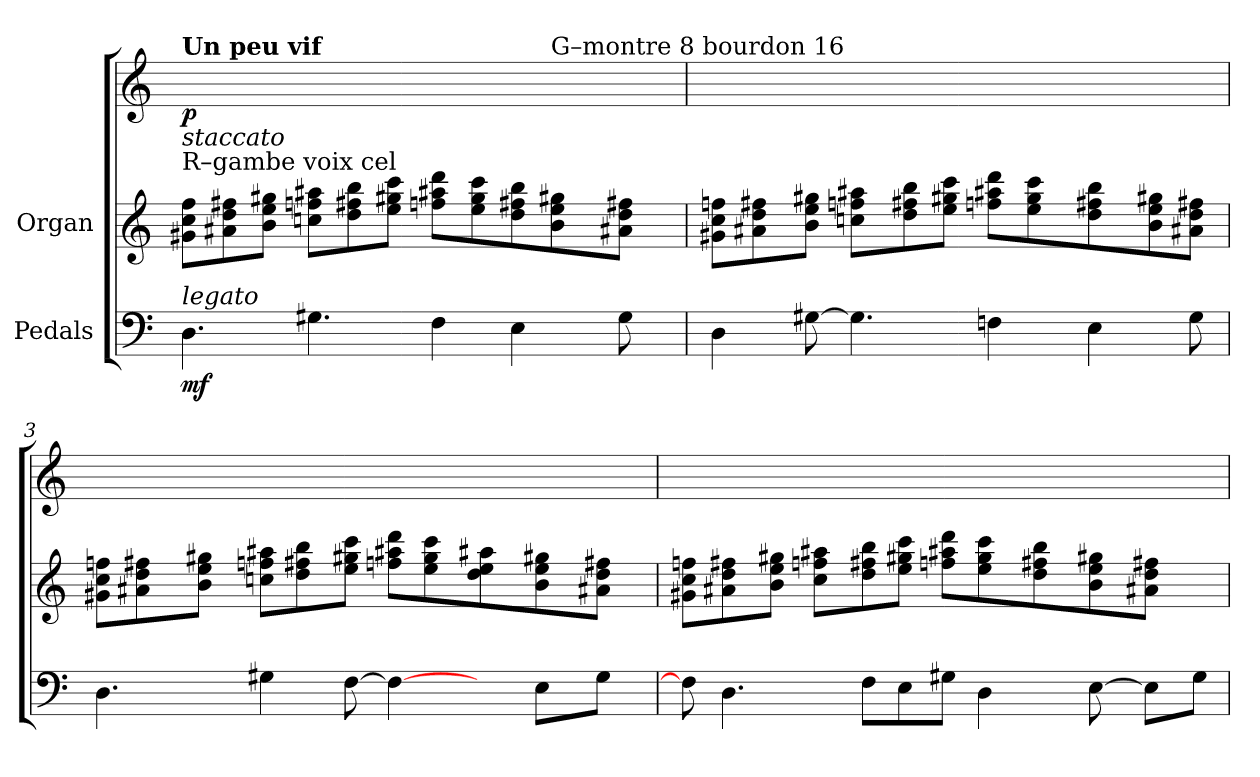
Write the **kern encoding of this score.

**kern	**dynam	**kern	**kern	**dynam
*part2	*part2	*part1	*part1	*part1
*staff3	*staff3	*staff2	*staff1	*staff1/2
*I"Pedals	*	*I"Organ	*	*
*clefF4	*	*clefG2	*clefG2	*
*k[]	*	*k[]	*k[]	*
*C:	*	*C:	*C:	*
=1	=1	=1	=1	=1
!	!	!	!LO:TX:a:B:t=Un peu vif	!
!	!	!LO:TX:a:t=R–gambe voix cel	!	!
!	!	!LO:TX:a:i:t=staccato	!	!
!LO:TX:a:i:t=legato	!	!	!	!
4.D	mf	8g#X 8cc 8ffL	2.ryy	p
.	.	8a#X 8dd 8ff#X	.	.
.	.	8b 8ee 8gg#XJ	.	.
4.G#X	.	8ccn 8ffn 8aa#XL	.	.
.	.	8dd 8ff#X 8bb	.	.
.	.	8ee 8gg#X 8cccJ	.	.
4F	.	8ffn 8aa#X 8dddL	4ryy	.
.	.	8ee 8gg# 8ccc	.	.
4E	.	8dd 8ff#X 8bb	8ryy	.
!	!	!	!LO:TX:a:t=G–montre 8 bourdon 16	!
.	.	8b 8ee 8gg#X	28ryy	.
.	.	.	28ryy	.
.	.	.	28ryy	.
.	.	.	28ryy	.
8G#	.	8a#X 8dd 8ff#XJ	.	.
.	.	.	28ryy	.
.	.	.	28ryy	.
.	.	.	28ryy	.
=2	=2	=2	=2	=2
4D	.	8g#X 8cc 8ffnL	8.ryy	.
.	.	8a#X 8dd 8ff#X	.	.
.	.	.	16ryy	.
[8G#X	.	8b 8ee 8gg#XJ	8ryy	.
4.G#]	.	8ccn 8ffn 8aa#XL	16ryy	.
.	.	.	16ryy	.
.	.	8dd 8ff#X 8bb	4ryy	.
.	.	8ee 8gg#X 8cccJ	.	.
4Fn	.	8ffn 8aa#X 8dddL	8ryy	.
.	.	8ee 8gg# 8ccc	24ryy	.
.	.	.	24ryy	.
.	.	.	24ryy	.
4E	.	8dd 8ff#X 8bb	24ryy	.
.	.	.	24ryy	.
.	.	.	24ryy	.
.	.	8b 8ee 8gg#X	4ryy	.
8G#	.	8a#X 8dd 8ff#XJ	.	.
=3	=3	=3	=3	=3
4.D	.	8g#X 8cc 8ffnL	8ryy	.
.	.	8a#X 8dd 8ff#X	28ryy	.
.	.	.	28ryy	.
.	.	.	28ryy	.
.	.	.	28ryy	.
.	.	8b 8ee 8gg#XJ	.	.
.	.	.	28ryy	.
.	.	.	28ryy	.
.	.	.	28ryy	.
4G#X	.	8ccn 8ffn 8aa#XL	8.ryy	.
.	.	8dd 8ff#X 8bb	.	.
.	.	.	16ryy	.
[8F	.	8ee 8gg#X 8cccJ	8ryy	.
4F_	.	8ffn 8aa#X 8dddL	8ryy	.
.	.	8ee 8gg# 8ccc	24ryy	.
.	.	.	24ryy	.
.	.	.	24ryy	.
8ryy	.	8dd 8ee 8aa#X	24ryy	.
.	.	.	24ryy	.
.	.	.	24ryy	.
8EL	.	8b 8ee 8gg#X	32ryy	.
.	.	.	32ryy	.
.	.	.	32ryy	.
.	.	.	32ryy	.
8G#J	.	8a#X 8dd 8ff#XJ	32ryy	.
.	.	.	32ryy	.
.	.	.	32ryy	.
.	.	.	32ryy	.
=4	=4	=4	=4	=4
8F]	.	8g#X 8cc 8ffnL	8.ryy	.
4.D	.	8a#X 8dd 8ff#X	.	.
.	.	.	16ryy	.
.	.	8b 8ee 8gg#XJ	8ryy	.
.	.	8cc 8ffn 8aa#XL	16ryy	.
.	.	.	16ryy	.
8FL	.	8dd 8ff#X 8bb	4ryy	.
8E	.	8ee 8gg#X 8cccJ	.	.
8G#XJ	.	8ffn 8aa#X 8dddL	8ryy	.
4D	.	8ee 8gg# 8ccc	24ryy	.
.	.	.	24ryy	.
.	.	.	24ryy	.
.	.	8dd 8ff#X 8bb	24ryy	.
.	.	.	24ryy	.
.	.	.	24ryy	.
[8E	.	8b 8ee 8gg#X	24ryy	.
.	.	.	24ryy	.
.	.	.	24ryy	.
8EL]	.	8a#X 8dd 8ff#XJ	16ryy	.
.	.	.	16ryy	.
8G#J	.	8ryy	8ryy	.
=	=	=	=	=
*-	*-	*-	*-	*-
